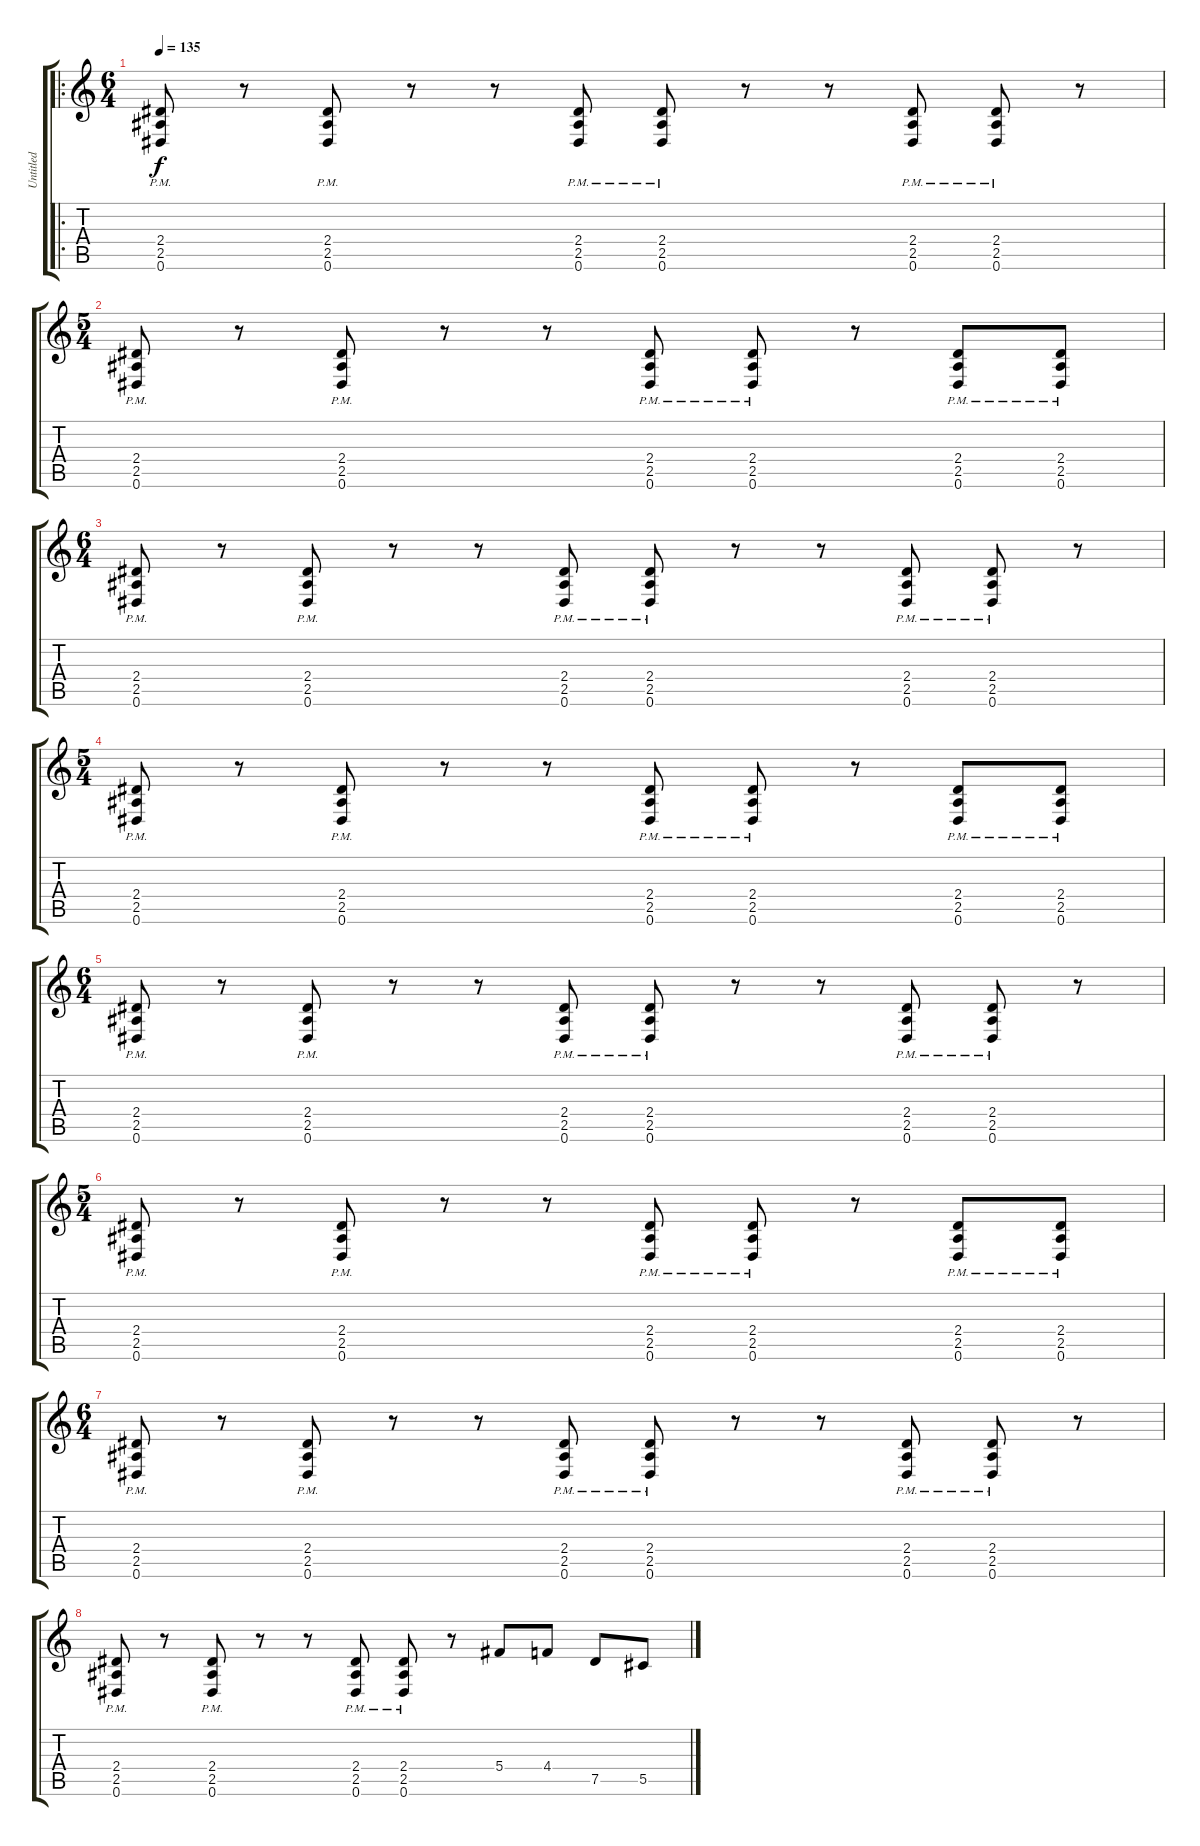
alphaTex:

\track ("Untitled" "Untitled") {instrument overdrivenguitar}
\staff {score tabs}
\tuning (Eb4 Bb3 Gb3 Db3 Ab2 Eb2) {hide}
\ro
\ts (6 4)
\tempo 135
\clef g2
\ks c
(2.4{pm} 2.5{pm} 0.6{pm}).8{dy f instrument overdrivenguitar} r.8 (2.4{pm} 2.5{pm} 0.6{pm}).8 r.8 r.8 (2.4{pm} 2.5{pm} 0.6{pm}).8 (2.4{pm} 2.5{pm} 0.6{pm}).8 r.8 r.8 (2.4{pm} 2.5{pm} 0.6{pm}).8 (2.4{pm} 2.5{pm} 0.6{pm}).8 r.8 |
\ts (5 4)
(2.4{pm} 2.5{pm} 0.6{pm}).8 r.8 (2.4{pm} 2.5{pm} 0.6{pm}).8 r.8 r.8 (2.4{pm} 2.5{pm} 0.6{pm}).8 (2.4{pm} 2.5{pm} 0.6{pm}).8 r.8 (2.4{pm} 2.5{pm} 0.6{pm}).8 (2.4{pm} 2.5{pm} 0.6{pm}).8 |
\ts (6 4)
(2.4{pm} 2.5{pm} 0.6{pm}).8 r.8 (2.4{pm} 2.5{pm} 0.6{pm}).8 r.8 r.8 (2.4{pm} 2.5{pm} 0.6{pm}).8 (2.4{pm} 2.5{pm} 0.6{pm}).8 r.8 r.8 (2.4{pm} 2.5{pm} 0.6{pm}).8 (2.4{pm} 2.5{pm} 0.6{pm}).8 r.8 |
\ts (5 4)
(2.4{pm} 2.5{pm} 0.6{pm}).8 r.8 (2.4{pm} 2.5{pm} 0.6{pm}).8 r.8 r.8 (2.4{pm} 2.5{pm} 0.6{pm}).8 (2.4{pm} 2.5{pm} 0.6{pm}).8 r.8 (2.4{pm} 2.5{pm} 0.6{pm}).8 (2.4{pm} 2.5{pm} 0.6{pm}).8 |
\ts (6 4)
(2.4{pm} 2.5{pm} 0.6{pm}).8 r.8 (2.4{pm} 2.5{pm} 0.6{pm}).8 r.8 r.8 (2.4{pm} 2.5{pm} 0.6{pm}).8 (2.4{pm} 2.5{pm} 0.6{pm}).8 r.8 r.8 (2.4{pm} 2.5{pm} 0.6{pm}).8 (2.4{pm} 2.5{pm} 0.6{pm}).8 r.8 |
\ts (5 4)
(2.4{pm} 2.5{pm} 0.6{pm}).8 r.8 (2.4{pm} 2.5{pm} 0.6{pm}).8 r.8 r.8 (2.4{pm} 2.5{pm} 0.6{pm}).8 (2.4{pm} 2.5{pm} 0.6{pm}).8 r.8 (2.4{pm} 2.5{pm} 0.6{pm}).8 (2.4{pm} 2.5{pm} 0.6{pm}).8 |
\ts (6 4)
(2.4{pm} 2.5{pm} 0.6{pm}).8 r.8 (2.4{pm} 2.5{pm} 0.6{pm}).8 r.8 r.8 (2.4{pm} 2.5{pm} 0.6{pm}).8 (2.4{pm} 2.5{pm} 0.6{pm}).8 r.8 r.8 (2.4{pm} 2.5{pm} 0.6{pm}).8 (2.4{pm} 2.5{pm} 0.6{pm}).8 r.8 |
(2.4{pm} 2.5{pm} 0.6{pm}).8 r.8 (2.4{pm} 2.5{pm} 0.6{pm}).8 r.8 r.8 (2.4{pm} 2.5{pm} 0.6{pm}).8 (2.4{pm} 2.5{pm} 0.6{pm}).8 r.8 5.4.8 4.4.8 7.5.8 5.5.8
